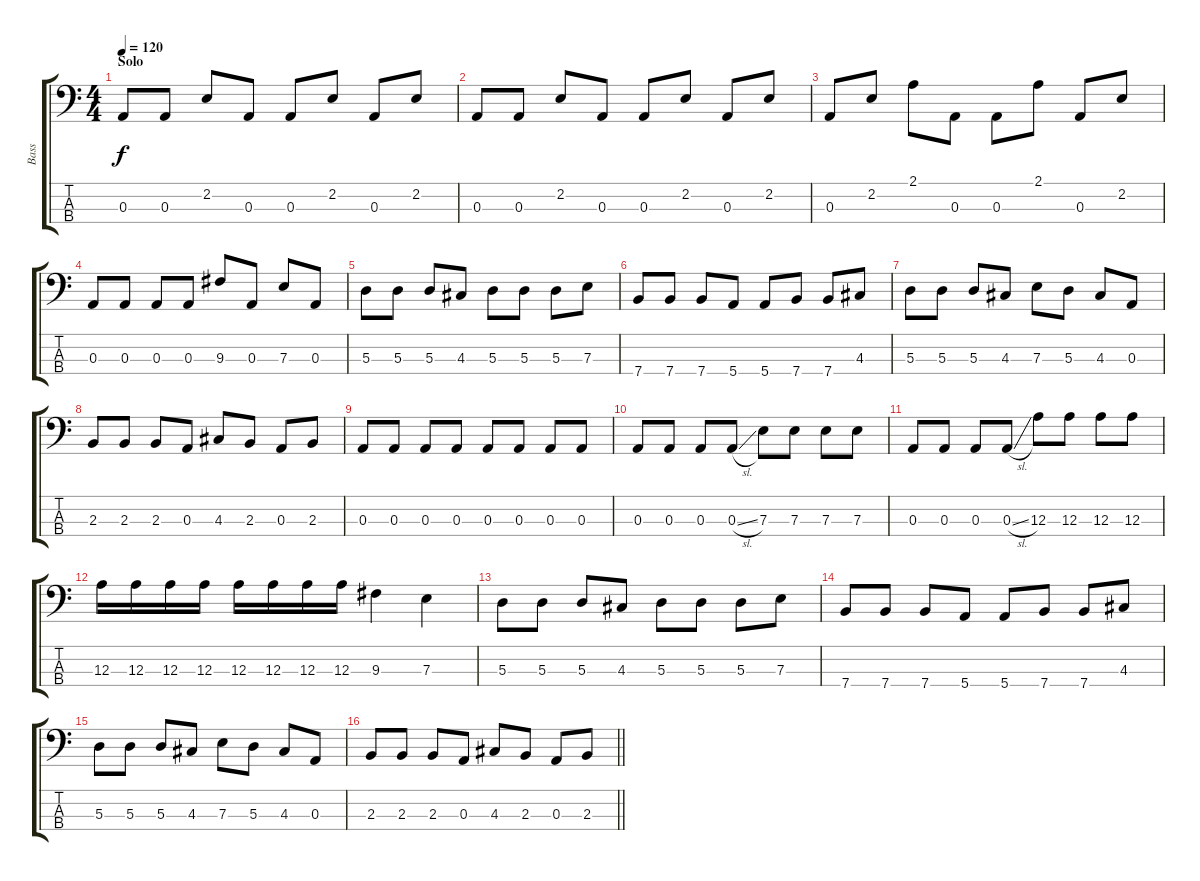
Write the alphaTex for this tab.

\track ("Bass" "Bass") {instrument electricbasspick}
\staff {score tabs}
\tuning (G2 D2 A1 E1) {hide}
\ts (4 4)
\section ("" "Solo")
\tempo 120
\clef f4
\ks c
0.3.8{dy f} 0.3.8 2.2.8 0.3.8 0.3.8 2.2.8 0.3.8 2.2.8 |
0.3.8 0.3.8 2.2.8 0.3.8 0.3.8 2.2.8 0.3.8 2.2.8 |
0.3.8 2.2.8 2.1.8 0.3.8 0.3.8 2.1.8 0.3.8 2.2.8 |
0.3.8 0.3.8 0.3.8 0.3.8 9.3.8 0.3.8 7.3.8 0.3.8 |
5.3.8 5.3.8 5.3.8 4.3.8 5.3.8 5.3.8 5.3.8 7.3.8 |
7.4.8 7.4.8 7.4.8 5.4.8 5.4.8 7.4.8 7.4.8 4.3.8 |
5.3.8 5.3.8 5.3.8 4.3.8 7.3.8 5.3.8 4.3.8 0.3.8 |
2.3.8 2.3.8 2.3.8 0.3.8 4.3.8 2.3.8 0.3.8 2.3.8 |
0.3.8 0.3.8 0.3.8 0.3.8 0.3.8 0.3.8 0.3.8 0.3.8 |
0.3.8 0.3.8 0.3.8 0.3{sl}.8 7.3.8 7.3.8 7.3.8 7.3.8 |
0.3.8 0.3.8 0.3.8 0.3{sl}.8 12.3.8 12.3.8 12.3.8 12.3.8 |
12.3.16 12.3.16 12.3.16 12.3.16 12.3.16 12.3.16 12.3.16 12.3.16 9.3.4 7.3.4 |
5.3.8 5.3.8 5.3.8 4.3.8 5.3.8 5.3.8 5.3.8 7.3.8 |
7.4.8 7.4.8 7.4.8 5.4.8 5.4.8 7.4.8 7.4.8 4.3.8 |
5.3.8 5.3.8 5.3.8 4.3.8 7.3.8 5.3.8 4.3.8 0.3.8 |
\barLineRight lightlight
2.3.8 2.3.8 2.3.8 0.3.8 4.3.8 2.3.8 0.3.8 2.3.8
